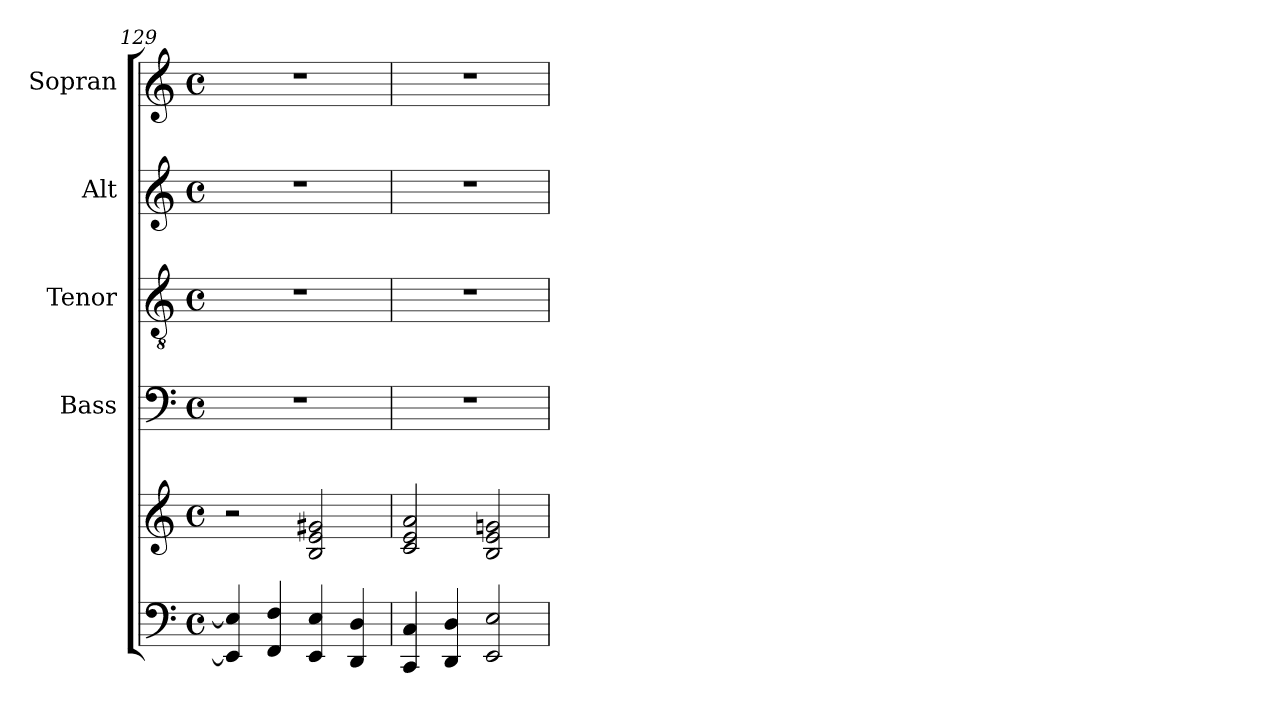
**kern	**kern	**kern	**kern	**kern	**kern
*part5	*part5	*part4	*part3	*part2	*part1
*staff6	*staff5	*staff4	*staff3	*staff2	*staff1
*	*	*I"Bass	*I"Tenor	*I"Alt	*I"Sopran
*	*	*I'B.	*I'T.	*I'A.	*I'S.
!!LO:PB:g=z
*clefF4	*clefG2	*clefF4	*clefGv2	*clefG2	*clefG2
*k[]	*k[]	*k[]	*k[]	*k[]	*k[]
*C:	*C:	*C:	*C:	*C:	*C:
*M4/4	*M4/4	*M4/4	*M4/4	*M4/4	*M4/4
*met(c)	*met(c)	*met(c)	*met(c)	*met(c)	*met(c)
=129	=129	=129	=129	=129	=129
4EE/] 4E/]	2r	1r	1r	1r	1r
4FF/ 4F/	.	.	.	.	.
4EE/ 4E/	2B/ 2e/ 2g#X/	.	.	.	.
4DD/ 4D/	.	.	.	.	.
=130	=130	=130	=130	=130	=130
4CC/ 4C/	2c/ 2e/ 2a/	1r	1r	1r	1r
4DD/ 4D/	.	.	.	.	.
2EE/ 2E/	2B/ 2e/ 2gn/	.	.	.	.
=	=	=	=	=	=
*-	*-	*-	*-	*-	*-
